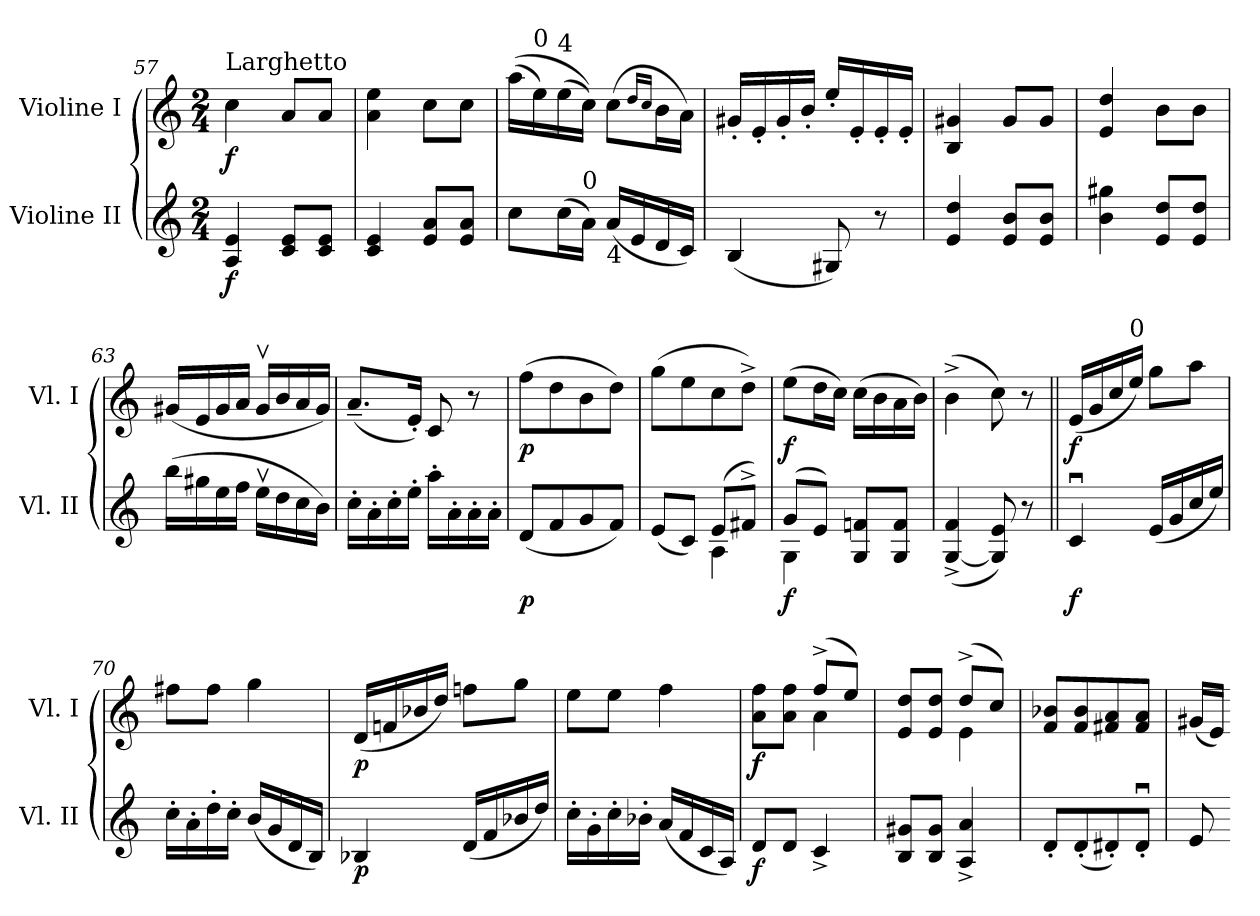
**kern	**dynam	**kern	**dynam
*part2	*part2	*part1	*part1
*staff2	*staff2	*staff1	*staff1
*I"Violine II	*	*I"Violine I	*
*I'Vl. II	*	*I'Vl. I	*
*clefG2	*	*clefG2	*
*k[]	*	*k[]	*
*M2/4	*	*M2/4	*
=57	=57	=57	=57
!	!	!LO:TX:a:t=Larghetto	!
!	!LO:DY:b	!	!LO:DY:b
4A/ 4e/	f	4cc\	f
8c/ 8e/L	.	8a/L	.
8c/ 8e/J	.	8a/J	.
=58	=58	=58	=58
4c/ 4e/	.	4a\ 4ee\	.
8e/ 8a/L	.	8cc\L	.
8e/ 8a/J	.	8cc\J	.
=59	=59	=59	=59
8cc\L	.	(>(>16aa\LL	.
!	!	!LO:TX:a:t=0	!
.	.	16ee\)	.
!	!	!LO:TX:a:t=4	!
(>16cc\L	.	(>16ee\	.
!LO:TX:a:t=0	!	!	!
16a\JJ)	.	16cc\JJ))	.
!LO:TX:b:t=4	!	!	!
(<16a/LL	.	(>8cc\L	.
16e/	.	.	.
.	.	16qqdd/LL	.
.	.	16qqcc/JJ	.
16d/	.	16b\L	.
16c/JJ)	.	16a\JJ)	.
=60	=60	=60	=60
(<4B/	.	16g#X'/LL	.
.	.	16e'/	.
.	.	16g#'/	.
.	.	16b'/JJ	.
8G#X/)	.	16ee'/LL	.
.	.	16e'/	.
8r	.	16e'/	.
.	.	16e'/JJ	.
=61	=61	=61	=61
4e/ 4dd/	.	4B/ 4g#X/	.
8e/ 8b/L	.	8g#/L	.
8e/ 8b/J	.	8g#/J	.
=62	=62	=62	=62
4b\ 4gg#X\	.	4e/ 4dd/	.
8e/ 8dd/L	.	8b\L	.
8e/ 8dd/J	.	8b\J	.
=63	=63	=63	=63
(>16bb\LL	.	(<16g#X/LL	.
16gg#X\	.	16e/	.
16ee\	.	16g#/	.
16ff\JJ	.	16a/JJ	.
16eev\LL	.	16g#v/LL	.
16dd\	.	16b/	.
16cc\	.	16a/	.
16b\JJ)	.	16g#/JJ)	.
=64	=64	=64	=64
16cc'\LL	.	(<8.a~/L	.
16a'\	.	.	.
16cc'\	.	.	.
16ee'\JJ	.	16e'/Jk)	.
16aa'\LL	.	8c/	.
16a'\	.	.	.
16a'\	.	8r	.
16a'\JJ	.	.	.
=65	=65	=65	=65
!	!LO:DY:b	!	!LO:DY:b
(<8d/L	p	(>8ff\L	p
8f/	.	8dd\	.
8g/	.	8b\	.
8f/J)	.	8dd\J)	.
!!LO:LB:g=z
=66	=66	=66	=66
*^	*	*	*
(<8e/L	4ryy	.	(>8gg\L	.
8c/J)	.	.	8ee\	.
(>8e/L	4A\	.	8cc\	.
8f#X^/J)	.	.	8dd^\J)	.
=67	=67	=67	=67	=67
!	!	!LO:DY:b	!	!LO:DY:b
(>8g/L	4G\	f	(>8ee\L	f
8e/J)	.	.	16dd\L	.
.	.	.	16cc\JJ)	.
8G/ 8fn/L	4ryy	.	(>16cc\LL	.
.	.	.	16b\	.
8G/ 8f/J	.	.	16a\	.
.	.	.	16b\JJ)	.
*v	*v	*	*	*
=68	=68	=68	=68
(>[4G^>/ 4f^>/	.	(>4b^\	.
8G]/ 8e/)	.	8cc\)	.
8r	.	8r	.
=69||	=69||	=69||	=69||
!	!LO:DY:b	!	!LO:DY:b
4cu/	f	(<16e/LL	f
.	.	16g/	.
.	.	16cc/	.
!	!	!LO:TX:a:t=0	!
.	.	16ee/JJ)	.
(<16e/LL	.	8gg\L	.
16g/	.	.	.
16cc/	.	8aa\J	.
16ee/JJ)	.	.	.
=70	=70	=70	=70
16cc'\LL	.	8ff#X\L	.
16a'\	.	.	.
16dd'\	.	8ff#\J	.
16cc'\JJ	.	.	.
(<16b/LL	.	4gg\	.
16g/	.	.	.
16d/	.	.	.
16B/JJ)	.	.	.
=71	=71	=71	=71
!	!LO:DY:b	!	!LO:DY:b
4B-X/	p	(<16d/LL	p
.	.	16fn/	.
.	.	16b-X/	.
.	.	16dd/JJ)	.
(<16d/LL	.	8ffn\L	.
16f/	.	.	.
16b-X/	.	8gg\J	.
16dd/JJ)	.	.	.
=72	=72	=72	=72
16cc'\LL	.	8ee\L	.
16g'\	.	.	.
16cc'\	.	8ee\J	.
16b-X'\JJ	.	.	.
(<16a/LL	.	4ff\	.
16f/	.	.	.
16c/	.	.	.
16A/JJ)	.	.	.
=73	=73	=73	=73
*	*	*^	*
!	!LO:DY:b	!	!	!LO:DY:b
8d/L	f	8a\ 8ff\L	4ryy	f
8d/J	.	8a\ 8ff\J	.	.
4c^/	.	(>8ff^/L	4a\	.
.	.	8ee/J)	.	.
!!LO:LB:g=z	!!
=74	=74	=74	=74	=74
8B/ 8g#X/L	.	8e/ 8dd/L	4ryy	.
8B/ 8g#/J	.	8e/ 8dd/J	.	.
4A^/ 4a^/	.	(>8dd^/L	4e\	.
.	.	8cc/J)	.	.
*	*	*v	*v	*
=75	=75	=75	=75
8d'/L	.	8f/ 8b-X/L	.
(<8d'/	.	8f/ 8b-/	.
8d#X'/)	.	8f#X/ 8a/	.
8d#'u/J	.	8f#/ 8a/J	.
=76	=76	=76	=76
8e/	.	(<16g#X/LL	.
.	.	16e!/JJ)	.
=-	=-	=-	=-
*-	*-	*-	*-
